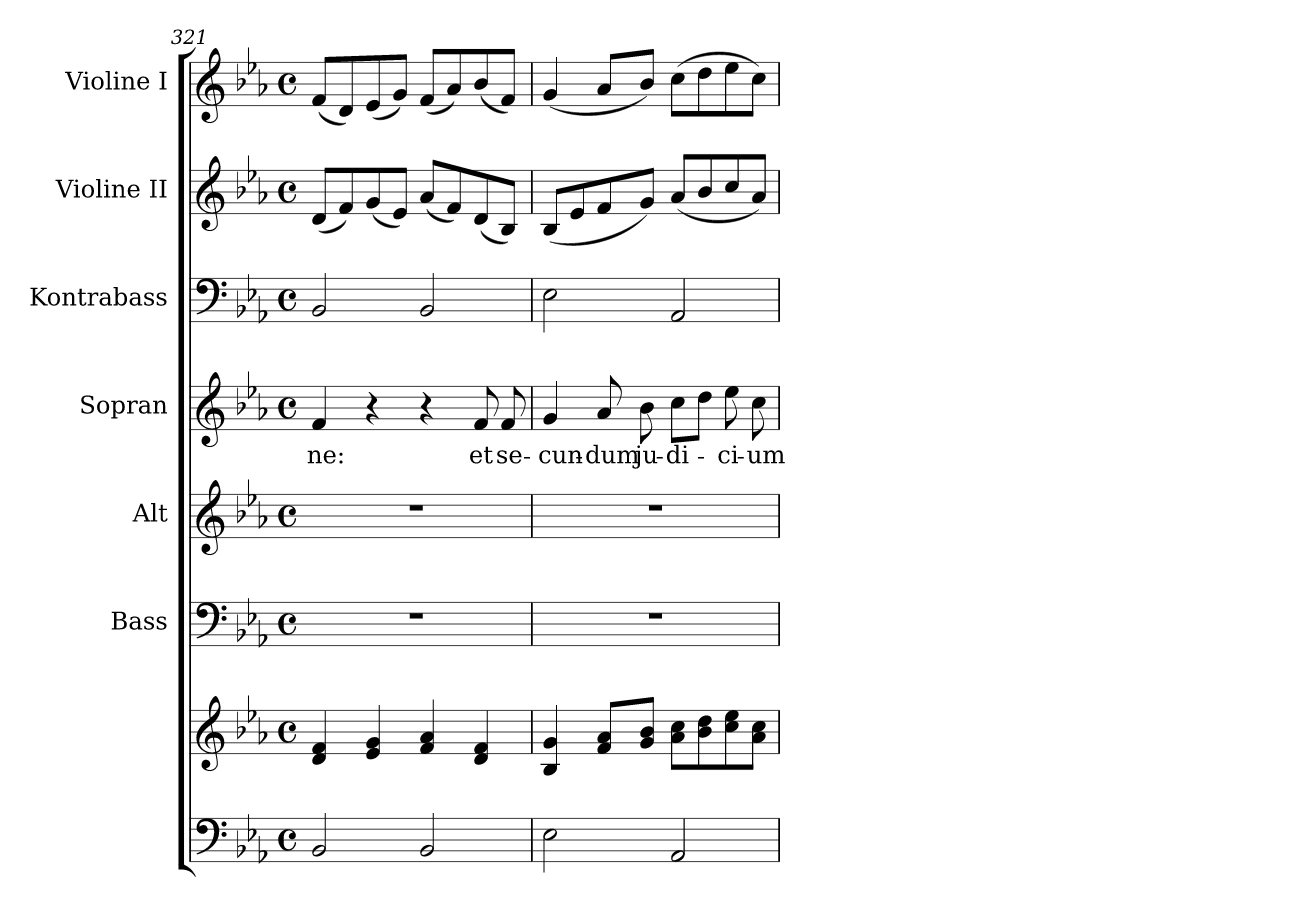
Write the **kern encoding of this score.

**kern	**kern	**kern	**kern	**kern	**text	**kern	**kern	**kern
*part7	*part7	*part6	*part5	*part4	*part4	*part3	*part2	*part1
*staff8	*staff7	*staff6	*staff5	*staff4	*staff4	*staff3	*staff2	*staff1
*	*	*I"Bass	*I"Alt	*I"Sopran	*	*I"Kontrabass	*I"Violine II	*I"Violine I
*	*	*I'B.	*I'A.	*I'S.	*	*I'Kb.	*I'Vl. II	*I'Vl. I
*clefF4	*clefG2	*clefF4	*clefG2	*clefG2	*	*clefF4	*clefG2	*clefG2
*	*	*	*	*	*	*ITrd7c12	*	*
*k[b-e-a-]	*k[b-e-a-]	*k[b-e-a-]	*k[b-e-a-]	*k[b-e-a-]	*	*k[b-e-a-]	*k[b-e-a-]	*k[b-e-a-]
*E-:	*E-:	*E-:	*E-:	*E-:	*	*E-:	*E-:	*E-:
*M4/4	*M4/4	*M4/4	*M4/4	*M4/4	*	*M4/4	*M4/4	*M4/4
*met(c)	*met(c)	*met(c)	*met(c)	*met(c)	*	*met(c)	*met(c)	*met(c)
=321	=321	=321	=321	=321	=321	=321	=321	=321
!	!	!	!	!	!LO:LY:b	!	!	!
2BB-/	4d/ 4f/	1r	1r	4f/	-ne:	2BBB-/	(<8d/L	(<8f/L
.	.	.	.	.	.	.	8f/)	8d/)
.	4e-/ 4g/	.	.	4r	.	.	(<8g/	(<8e-/
.	.	.	.	.	.	.	8e-/J)	8g/J)
2BB-/	4f/ 4a-/	.	.	4r	.	2BBB-/	(<8a-/L	(<8f/L
.	.	.	.	.	.	.	8f/)	8a-/)
!	!	!	!	!	!LO:LY:b	!	!	!
.	4d/ 4f/	.	.	8f/	et	.	(<8d/	(<8b-/
!	!	!	!	!	!LO:LY:b	!	!	!
.	.	.	.	8f/	se-	.	8B-/J)	8f/J)
!!LO:PB:g=z
=322	=322	=322	=322	=322	=322	=322	=322	=322
!	!	!	!	!	!LO:LY:b	!	!	!
2E-\	4B-/ 4g/	1r	1r	4g/	-cun-	2EE-\	(<8B-/L	(<4g/
.	.	.	.	.	.	.	8e-/	.
!	!	!	!	!	!LO:LY:b	!	!	!
.	8f/ 8a-/L	.	.	8a-/	-dum	.	8f/	8a-/L
!	!	!	!	!	!LO:LY:b	!	!	!
.	8g/ 8b-/J	.	.	8b-\	ju-	.	8g/J)	8b-/J)
!	!	!	!	!	!LO:LY:b	!	!	!
2AA-/	8a-\ 8cc\L	.	.	8cc\L	-di-	2AAA-/	(<8a-/L	(>8cc\L
.	8b-\ 8dd\	.	.	8dd\J	.	.	8b-/	8dd\
!	!	!	!	!	!LO:LY:b	!	!	!
.	8cc\ 8ee-\	.	.	8ee-\	-ci-	.	8cc/	8ee-\
!	!	!	!	!	!LO:LY:b	!	!	!
.	8a-\ 8cc\J	.	.	8cc\	-um	.	8a-/J)	8cc\J)
=	=	=	=	=	=	=	=	=
*-	*-	*-	*-	*-	*-	*-	*-	*-
